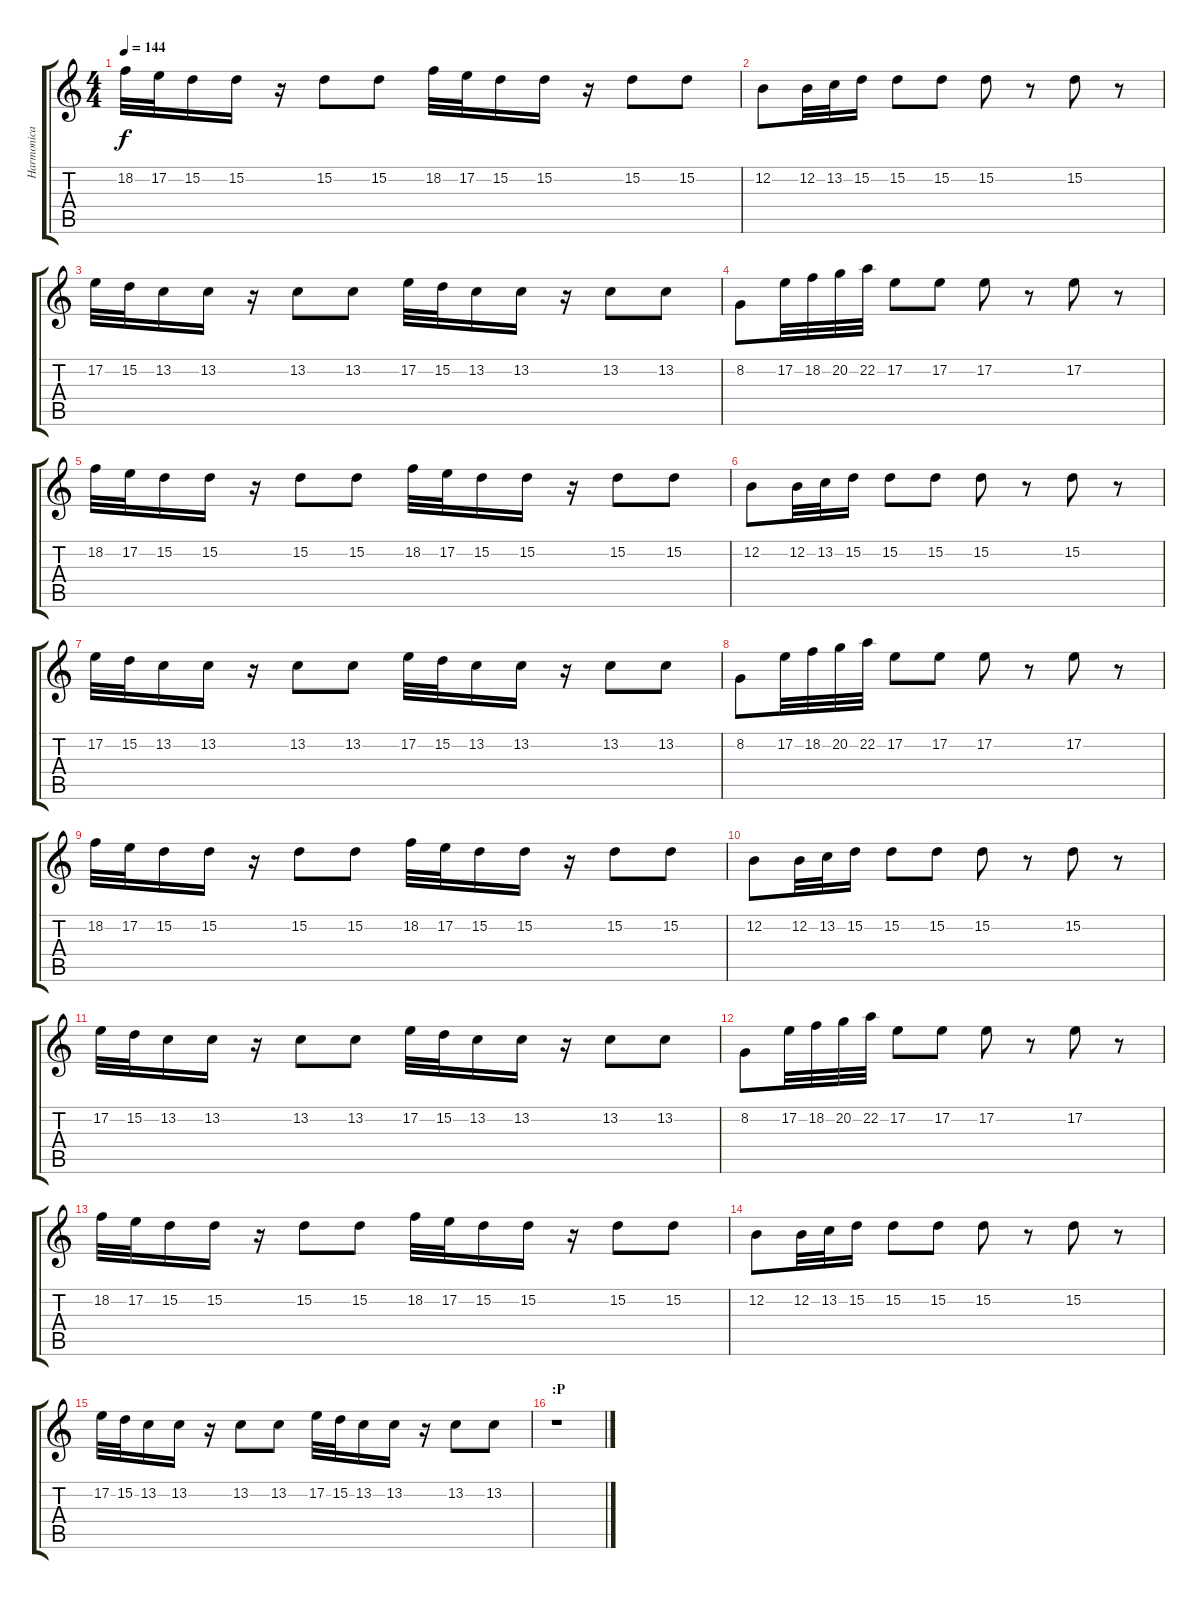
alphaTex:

\track ("Harmonica" "Harmonica") {instrument harmonica}
\staff {score tabs}
\tuning (E4 B3 G3 D3 A2 E2) {hide}
\ts (4 4)
\tempo 144
\clef g2
\ks c
18.2.32{dy f} 17.2.32 15.2.16 15.2.16 r.16 15.2.8 15.2.8 18.2.32 17.2.32 15.2.16 15.2.16 r.16 15.2.8 15.2.8 |
12.2.8 12.2.32 13.2.32 15.2.16 15.2.8 15.2.8 15.2.8 r.8 15.2.8 r.8 |
17.2.32 15.2.32 13.2.16 13.2.16 r.16 13.2.8 13.2.8 17.2.32 15.2.32 13.2.16 13.2.16 r.16 13.2.8 13.2.8 |
8.2.8 17.2.32 18.2.32 20.2.32 22.2.32 17.2.8 17.2.8 17.2.8 r.8 17.2.8 r.8 |
18.2.32 17.2.32 15.2.16 15.2.16 r.16 15.2.8 15.2.8 18.2.32 17.2.32 15.2.16 15.2.16 r.16 15.2.8 15.2.8 |
12.2.8 12.2.32 13.2.32 15.2.16 15.2.8 15.2.8 15.2.8 r.8 15.2.8 r.8 |
17.2.32 15.2.32 13.2.16 13.2.16 r.16 13.2.8 13.2.8 17.2.32 15.2.32 13.2.16 13.2.16 r.16 13.2.8 13.2.8 |
8.2.8 17.2.32 18.2.32 20.2.32 22.2.32 17.2.8 17.2.8 17.2.8 r.8 17.2.8 r.8 |
18.2.32 17.2.32 15.2.16 15.2.16 r.16 15.2.8 15.2.8 18.2.32 17.2.32 15.2.16 15.2.16 r.16 15.2.8 15.2.8 |
12.2.8 12.2.32 13.2.32 15.2.16 15.2.8 15.2.8 15.2.8 r.8 15.2.8 r.8 |
17.2.32 15.2.32 13.2.16 13.2.16 r.16 13.2.8 13.2.8 17.2.32 15.2.32 13.2.16 13.2.16 r.16 13.2.8 13.2.8 |
8.2.8 17.2.32 18.2.32 20.2.32 22.2.32 17.2.8 17.2.8 17.2.8 r.8 17.2.8 r.8 |
18.2.32 17.2.32 15.2.16 15.2.16 r.16 15.2.8 15.2.8 18.2.32 17.2.32 15.2.16 15.2.16 r.16 15.2.8 15.2.8 |
12.2.8 12.2.32 13.2.32 15.2.16 15.2.8 15.2.8 15.2.8 r.8 15.2.8 r.8 |
17.2.32 15.2.32 13.2.16 13.2.16 r.16 13.2.8 13.2.8 17.2.32 15.2.32 13.2.16 13.2.16 r.16 13.2.8 13.2.8 |
\section ("" ":P")
r.1
